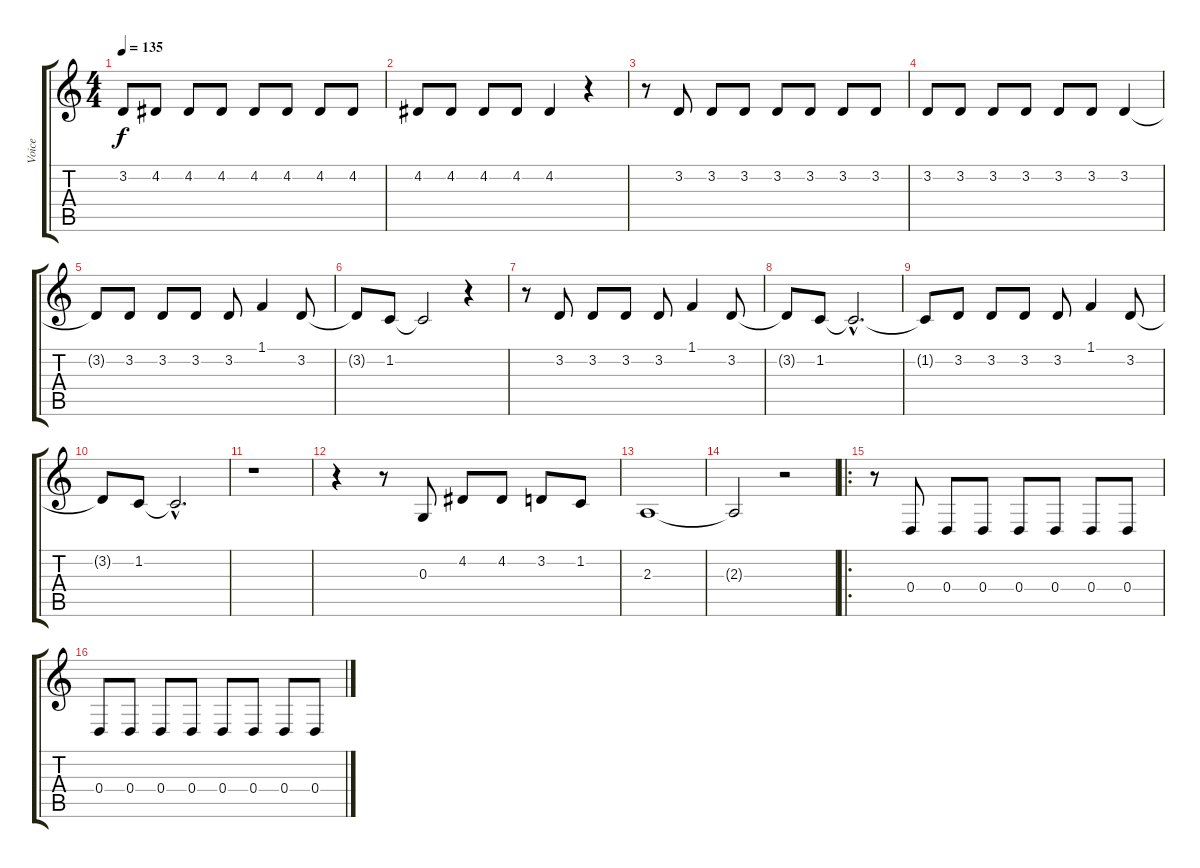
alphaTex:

\track ("Voice" "Voice") {instrument trumpet}
\staff {score tabs}
\tuning (E4 B3 G3 D3 A2 E2) {hide}
\ts (4 4)
\tempo 135
\clef g2
\ks c
3.2{t}.8{dy f} 4.2.8 4.2.8 4.2.8 4.2.8 4.2.8 4.2.8 4.2.8 |
4.2.8 4.2.8 4.2.8 4.2.8 4.2.4 r.4 |
r.8 3.2.8 3.2.8 3.2.8 3.2.8 3.2.8 3.2.8 3.2.8 |
3.2.8 3.2.8 3.2.8 3.2.8 3.2.8 3.2.8 3.2.4 |
3.2{t}.8 3.2.8 3.2.8 3.2.8 3.2.8 1.1.4 3.2.8 |
3.2{t}.8 1.2.8 1.2{t}.2 r.4 |
r.8 3.2.8 3.2.8 3.2.8 3.2.8 1.1.4 3.2.8 |
3.2{t}.8 1.2.8 1.2{hac t}.2{d} |
1.2{t}.8 3.2.8 3.2.8 3.2.8 3.2.8 1.1.4 3.2.8 |
3.2{t}.8 1.2.8 1.2{hac t}.2{d} |
r.1 |
r.4 r.8 0.3.8 4.2.8 4.2.8 3.2.8 1.2.8 |
2.3.1 |
2.3{t}.2 r.2 |
\ro
r.8 0.4.8 0.4.8 0.4.8 0.4.8 0.4.8 0.4.8 0.4.8 |
0.4.8 0.4.8 0.4.8 0.4.8 0.4.8 0.4.8 0.4.8 0.4.8
